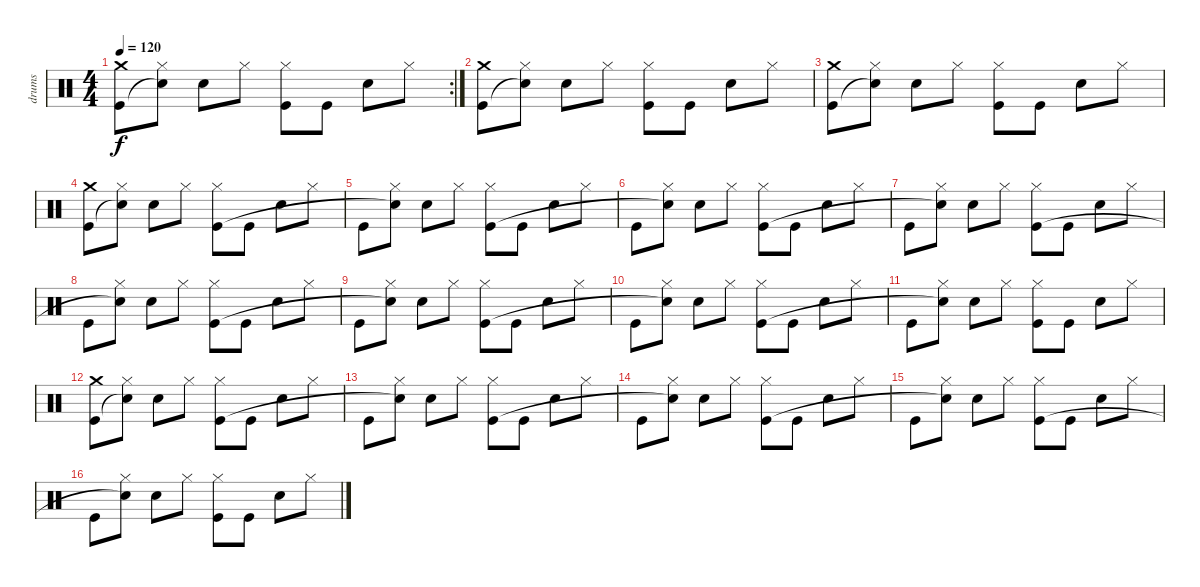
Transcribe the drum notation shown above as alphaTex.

\track ("drums" "drums") {instrument percussion}
\staff {score}
\articulation defaults
\rc 2
\ts (4 4)
\tempo 120
\clef neutral
\ks c
("Crash medium (hit)" "Kick (hit)").8{dy f} ("Hi-Hat (closed)" "Snare (hit)"{t}).8 "Snare (hit) 2".8 "Hi-Hat (closed)".8 ("Hi-Hat (closed)" "Kick (hit)").8 "Kick (hit)".8 "Snare (hit) 2".8 "Hi-Hat (closed)".8 |
("Crash medium (hit)" "Kick (hit)").8 ("Hi-Hat (closed)" "Snare (hit)"{t}).8 "Snare (hit) 2".8 "Hi-Hat (closed)".8 ("Hi-Hat (closed)" "Kick (hit)").8 "Kick (hit)".8 "Snare (hit) 2".8 "Hi-Hat (closed)".8 |
("Crash medium (hit)" "Kick (hit)").8 ("Hi-Hat (closed)" "Snare (hit)"{t}).8 "Snare (hit) 2".8 "Hi-Hat (closed)".8 ("Hi-Hat (closed)" "Kick (hit)").8 "Kick (hit)".8 "Snare (hit) 2".8 "Hi-Hat (closed)".8 |
("Crash medium (hit)" "Kick (hit)").8 ("Hi-Hat (closed)" "Snare (hit)"{t}).8 "Snare (hit) 2".8 "Hi-Hat (closed)".8 ("Hi-Hat (closed)" "Kick (hit)").8 "Kick (hit)".8 "Snare (hit) 2".8 "Hi-Hat (closed)".8 |
"Kick (hit)".8 ("Hi-Hat (closed)" "Snare (hit)"{t}).8 "Snare (hit) 2".8 "Hi-Hat (closed)".8 ("Hi-Hat (closed)" "Kick (hit)").8 "Kick (hit)".8 "Snare (hit) 2".8 "Hi-Hat (closed)".8 |
"Kick (hit)".8 ("Hi-Hat (closed)" "Snare (hit)"{t}).8 "Snare (hit) 2".8 "Hi-Hat (closed)".8 ("Hi-Hat (closed)" "Kick (hit)").8 "Kick (hit)".8 "Snare (hit) 2".8 "Hi-Hat (closed)".8 |
"Kick (hit)".8 ("Hi-Hat (closed)" "Snare (hit)"{t}).8 "Snare (hit) 2".8 "Hi-Hat (closed)".8 ("Hi-Hat (closed)" "Kick (hit)").8 "Kick (hit)".8 "Snare (hit) 2".8 "Hi-Hat (closed)".8 |
"Kick (hit)".8 ("Hi-Hat (closed)" "Snare (hit)"{t}).8 "Snare (hit) 2".8 "Hi-Hat (closed)".8 ("Hi-Hat (closed)" "Kick (hit)").8 "Kick (hit)".8 "Snare (hit) 2".8 "Hi-Hat (closed)".8 |
"Kick (hit)".8 ("Hi-Hat (closed)" "Snare (hit)"{t}).8 "Snare (hit) 2".8 "Hi-Hat (closed)".8 ("Hi-Hat (closed)" "Kick (hit)").8 "Kick (hit)".8 "Snare (hit) 2".8 "Hi-Hat (closed)".8 |
"Kick (hit)".8 ("Hi-Hat (closed)" "Snare (hit)"{t}).8 "Snare (hit) 2".8 "Hi-Hat (closed)".8 ("Hi-Hat (closed)" "Kick (hit)").8 "Kick (hit)".8 "Snare (hit) 2".8 "Hi-Hat (closed)".8 |
"Kick (hit)".8 ("Hi-Hat (closed)" "Snare (hit)"{t}).8 "Snare (hit) 2".8 "Hi-Hat (closed)".8 ("Hi-Hat (closed)" "Kick (hit)").8 "Kick (hit)".8 "Snare (hit) 2".8 "Hi-Hat (closed)".8 |
("Crash medium (hit)" "Kick (hit)").8 ("Hi-Hat (closed)" "Snare (hit)"{t}).8 "Snare (hit) 2".8 "Hi-Hat (closed)".8 ("Hi-Hat (closed)" "Kick (hit)").8 "Kick (hit)".8 "Snare (hit) 2".8 "Hi-Hat (closed)".8 |
"Kick (hit)".8 ("Hi-Hat (closed)" "Snare (hit)"{t}).8 "Snare (hit) 2".8 "Hi-Hat (closed)".8 ("Hi-Hat (closed)" "Kick (hit)").8 "Kick (hit)".8 "Snare (hit) 2".8 "Hi-Hat (closed)".8 |
"Kick (hit)".8 ("Hi-Hat (closed)" "Snare (hit)"{t}).8 "Snare (hit) 2".8 "Hi-Hat (closed)".8 ("Hi-Hat (closed)" "Kick (hit)").8 "Kick (hit)".8 "Snare (hit) 2".8 "Hi-Hat (closed)".8 |
"Kick (hit)".8 ("Hi-Hat (closed)" "Snare (hit)"{t}).8 "Snare (hit) 2".8 "Hi-Hat (closed)".8 ("Hi-Hat (closed)" "Kick (hit)").8 "Kick (hit)".8 "Snare (hit) 2".8 "Hi-Hat (closed)".8 |
"Kick (hit)".8 ("Hi-Hat (closed)" "Snare (hit)"{t}).8 "Snare (hit) 2".8 "Hi-Hat (closed)".8 ("Hi-Hat (closed)" "Kick (hit)").8 "Kick (hit)".8 "Snare (hit) 2".8 "Hi-Hat (closed)".8
